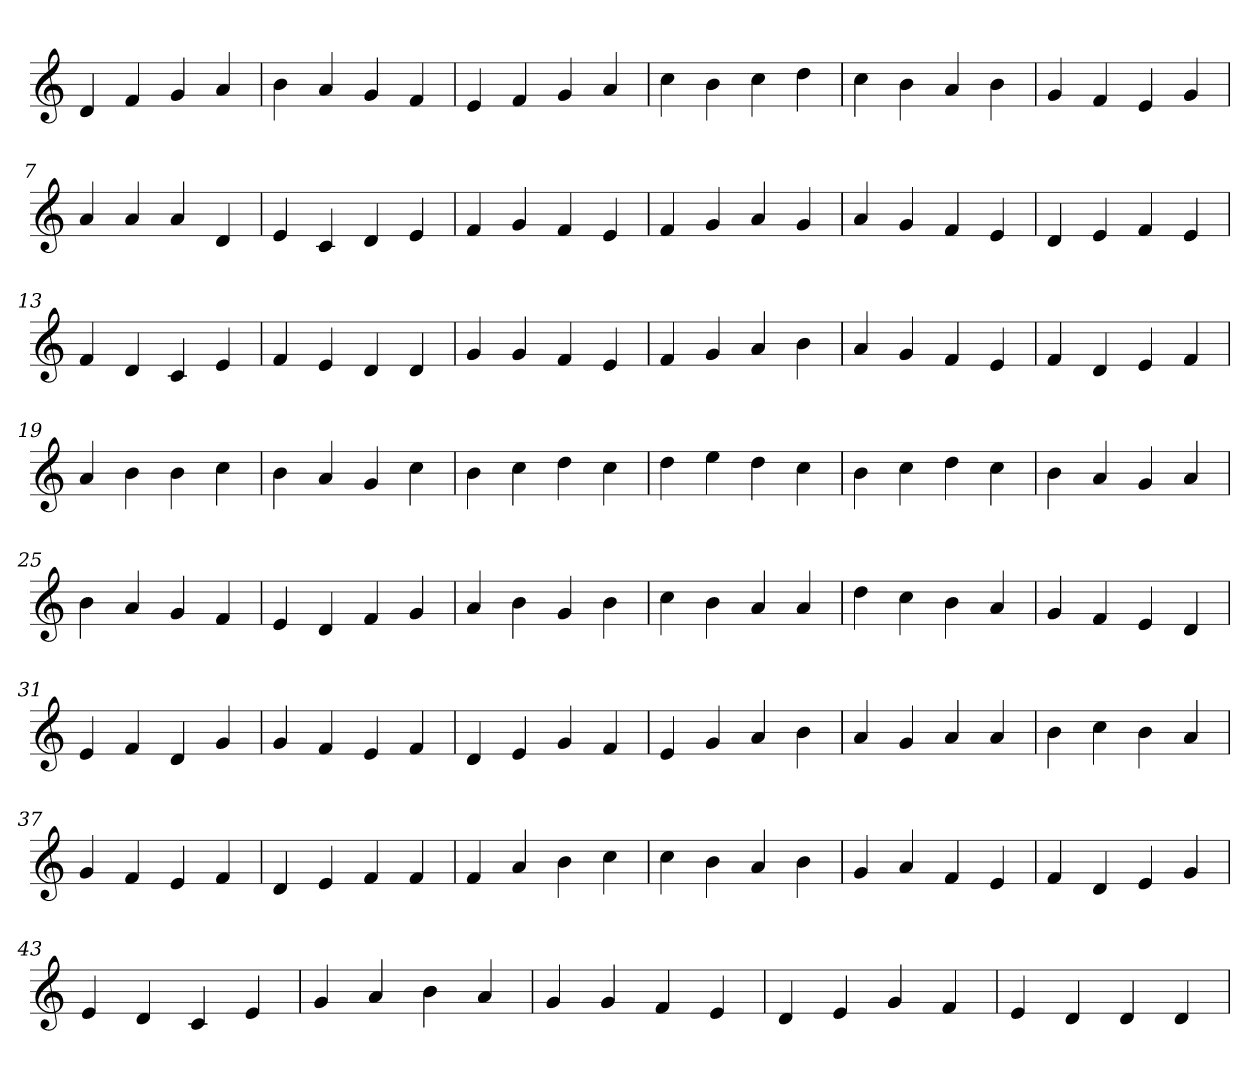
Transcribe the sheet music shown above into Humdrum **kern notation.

**kern
*part1
*staff1
*clefG2
=1
4d
4f
4g
4a
=2
4b
4a
4g
4f
=3
4e
4f
4g
4a
=4
4cc
4b
4cc
4dd
=5
4cc
4b
4a
4b
=6
4g
4f
4e
4g
=7
4a
4a
4a
4d
=8
4e
4c
4d
4e
=9
4f
4g
4f
4e
=10
4f
4g
4a
4g
=11
4a
4g
4f
4e
=12
4d
4e
4f
4e
=13
4f
4d
4c
4e
=14
4f
4e
4d
4d
=15
4g
4g
4f
4e
=16
4f
4g
4a
4b
=17
4a
4g
4f
4e
=18
4f
4d
4e
4f
=19
4a
4b
4b
4cc
=20
4b
4a
4g
4cc
=21
4b
4cc
4dd
4cc
=22
4dd
4ee
4dd
4cc
=23
4b
4cc
4dd
4cc
=24
4b
4a
4g
4a
=25
4b
4a
4g
4f
=26
4e
4d
4f
4g
=27
4a
4b
4g
4b
=28
4cc
4b
4a
4a
=29
4dd
4cc
4b
4a
=30
4g
4f
4e
4d
=31
4e
4f
4d
4g
=32
4g
4f
4e
4f
=33
4d
4e
4g
4f
=34
4e
4g
4a
4b
=35
4a
4g
4a
4a
=36
4b
4cc
4b
4a
=37
4g
4f
4e
4f
=38
4d
4e
4f
4f
=39
4f
4a
4b
4cc
=40
4cc
4b
4a
4b
=41
4g
4a
4f
4e
=42
4f
4d
4e
4g
=43
4e
4d
4c
4e
=44
4g
4a
4b
4a
=45
4g
4g
4f
4e
=46
4d
4e
4g
4f
=47
4e
4d
4d
4d
=
*-
